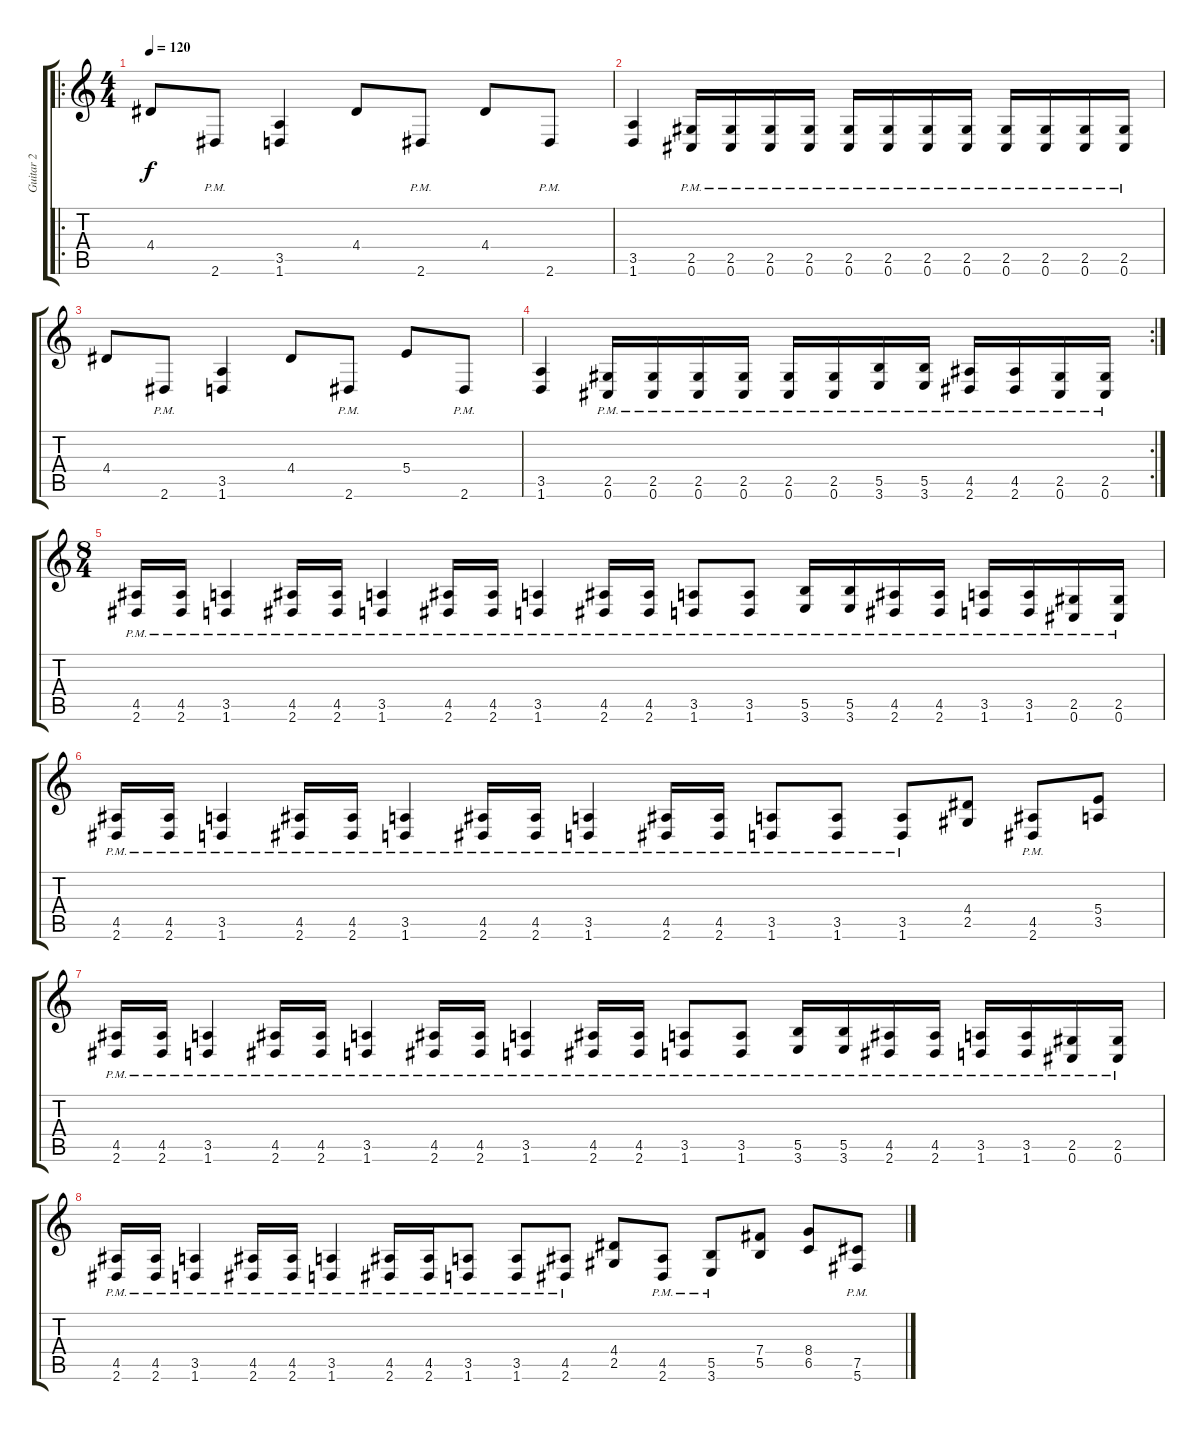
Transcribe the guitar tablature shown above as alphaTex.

\track ("Guitar 2" "Guitar 2") {instrument distortionguitar}
\staff {score tabs}
\tuning (Db4 Ab3 E3 B2 Gb2 Db2) {hide}
\ro
\ts (4 4)
\tempo 120
\clef g2
\ks c
4.4.8{dy f} 2.6{pm}.8 (3.5 1.6).4 4.4.8 2.6{pm}.8 4.4.8 2.6{pm}.8 |
(3.5 1.6).4 (2.5 0.6{pm}).16 (2.5 0.6{pm}).16 (2.5 0.6{pm}).16 (2.5 0.6{pm}).16 (2.5 0.6{pm}).16 (2.5 0.6{pm}).16 (2.5 0.6{pm}).16 (2.5 0.6{pm}).16 (2.5 0.6{pm}).16 (2.5 0.6{pm}).16 (2.5 0.6{pm}).16 (2.5 0.6{pm}).16 |
4.4.8 2.6{pm}.8 (3.5 1.6).4 4.4.8 2.6{pm}.8 5.4.8 2.6{pm}.8 |
\rc 2
(3.5 1.6).4 (2.5 0.6{pm}).16 (2.5 0.6{pm}).16 (2.5 0.6{pm}).16 (2.5 0.6{pm}).16 (2.5 0.6{pm}).16 (2.5 0.6{pm}).16 (5.5 3.6{pm}).16 (5.5 3.6{pm}).16 (4.5 2.6{pm}).16 (4.5 2.6{pm}).16 (2.5 0.6{pm}).16 (2.5 0.6{pm}).16 |
\ts (8 4)
(4.5{pm} 2.6).16 (4.5{pm} 2.6).16 (3.5{pm} 1.6).4 (4.5{pm} 2.6).16 (4.5{pm} 2.6).16 (3.5{pm} 1.6).4 (4.5{pm} 2.6).16 (4.5{pm} 2.6).16 (3.5{pm} 1.6).4 (4.5{pm} 2.6).16 (4.5{pm} 2.6).16 (3.5{pm} 1.6).8 (3.5{pm} 1.6{pm}).8 (5.5 3.6{pm}).16 (5.5 3.6{pm}).16 (4.5 2.6{pm}).16 (4.5 2.6{pm}).16 (3.5 1.6{pm}).16 (3.5 1.6{pm}).16 (2.5 0.6{pm}).16 (2.5 0.6{pm}).16 |
(4.5{pm} 2.6).16 (4.5{pm} 2.6).16 (3.5{pm} 1.6).4 (4.5{pm} 2.6).16 (4.5{pm} 2.6).16 (3.5{pm} 1.6).4 (4.5{pm} 2.6).16 (4.5{pm} 2.6).16 (3.5{pm} 1.6).4 (4.5{pm} 2.6).16 (4.5{pm} 2.6).16 (3.5{pm} 1.6).8 (3.5{pm} 1.6{pm}).8 (3.5 1.6{pm}).8 (4.4 2.5).8 (4.5{pm} 2.6).8 (5.4 3.5).8 |
(4.5{pm} 2.6).16 (4.5{pm} 2.6).16 (3.5{pm} 1.6).4 (4.5{pm} 2.6).16 (4.5{pm} 2.6).16 (3.5{pm} 1.6).4 (4.5{pm} 2.6).16 (4.5{pm} 2.6).16 (3.5{pm} 1.6).4 (4.5{pm} 2.6).16 (4.5{pm} 2.6).16 (3.5{pm} 1.6).8 (3.5{pm} 1.6{pm}).8 (5.5 3.6{pm}).16 (5.5 3.6{pm}).16 (4.5 2.6{pm}).16 (4.5 2.6{pm}).16 (3.5 1.6{pm}).16 (3.5 1.6{pm}).16 (2.5 0.6{pm}).16 (2.5 0.6{pm}).16 |
(4.5{pm} 2.6).16 (4.5{pm} 2.6).16 (3.5{pm} 1.6).4 (4.5{pm} 2.6).16 (4.5{pm} 2.6).16 (3.5{pm} 1.6).4 (4.5{pm} 2.6).16 (4.5{pm} 2.6).16 (3.5{pm} 1.6).8 (3.5{pm} 1.6).8 (4.5{pm} 2.6).8 (4.4 2.5).8 (4.5{pm} 2.6).8 (5.5{pm} 3.6).8 (7.4 5.5).8 (8.4 6.5).8 (7.5{pm} 5.6).8
